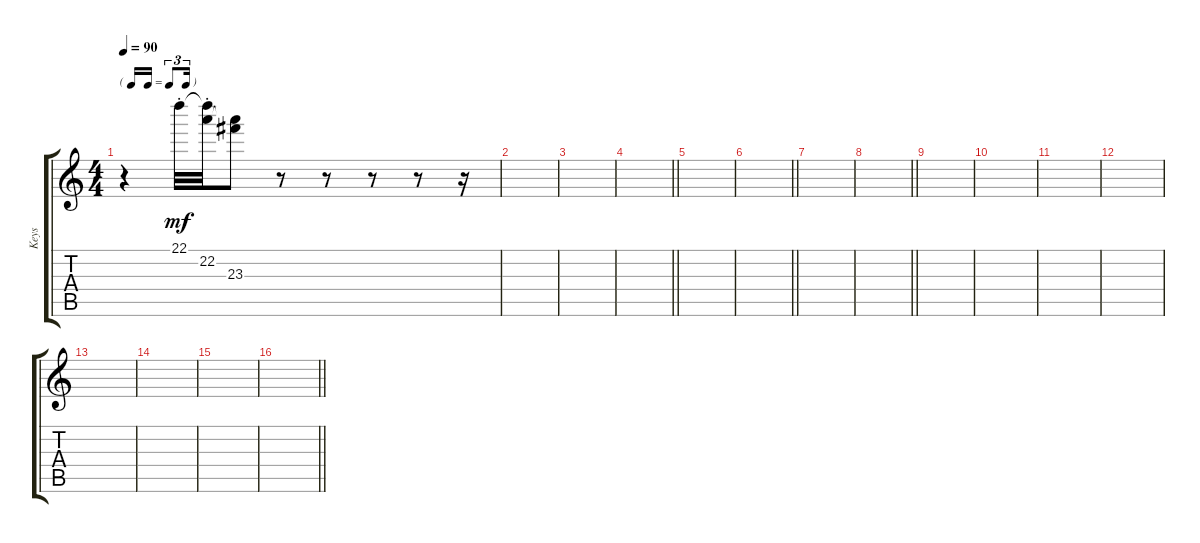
\track ("Keys" "Keys") {instrument electricguitarjazz}
\staff {score tabs}
\tuning (E4 B3 G3 D3 A2 E2) {hide}
\ts (4 4)
\tf triplet16th
\tempo 90
\clef g2
\ks c
r.4{dy mf} 22.1{st}.32 (22.1{t} 22.2{st}).32 (22.2{t} 23.3).8 r.8 r.8 r.8 r.8 r.16 |
|
|
\barLineRight lightlight
|
|
\barLineRight lightlight
|
|
\barLineRight lightlight
|
|
|
|
|
|
|
|
\barLineRight lightlight
